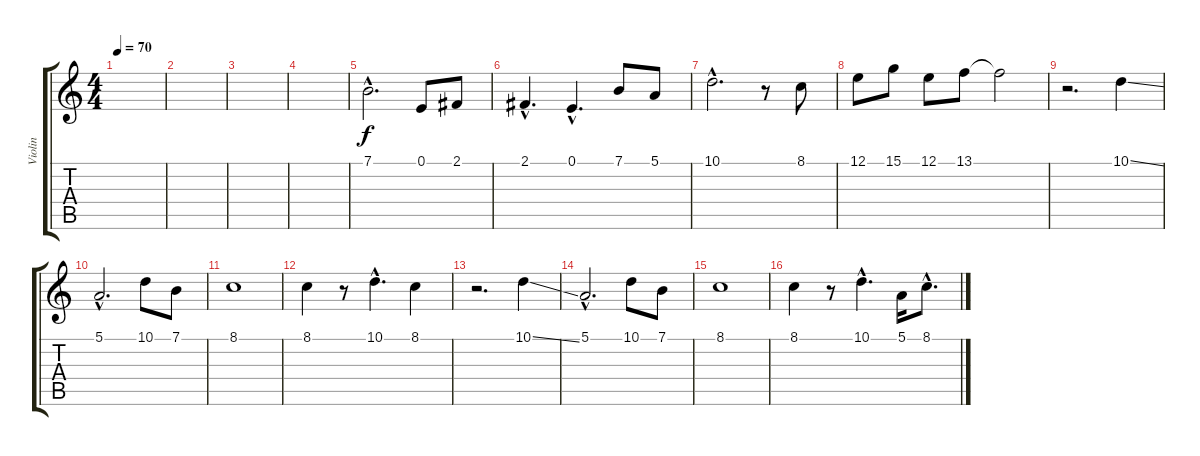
\track ("Violin" "Violin") {instrument tremolostrings}
\staff {score tabs}
\tuning (E4 B3 G3 D3 A2 E2) {hide}
\ts (4 4)
\tempo 70
\clef g2
\ks c
|
|
|
|
7.1{hac}.2{d} 0.1.8 2.1.8 |
2.1{hac}.4{d} 0.1{hac}.4{d} 7.1.8 5.1.8 |
10.1{hac}.2{d} r.8 8.1.8 |
12.1.8 15.1.8 12.1.8 13.1.8 13.1{t}.2 |
r.2{d} 10.1{ss}.4 |
5.1{hac}.2{d} 10.1.8 7.1.8 |
8.1.1 |
8.1.4 r.8 10.1{hac}.4{d} 8.1.4 |
r.2{d} 10.1{ss}.4 |
5.1{hac}.2{d} 10.1.8 7.1.8 |
8.1.1 |
8.1.4 r.8 10.1{hac}.4{d} 5.1.16 8.1{hac}.8{d}
